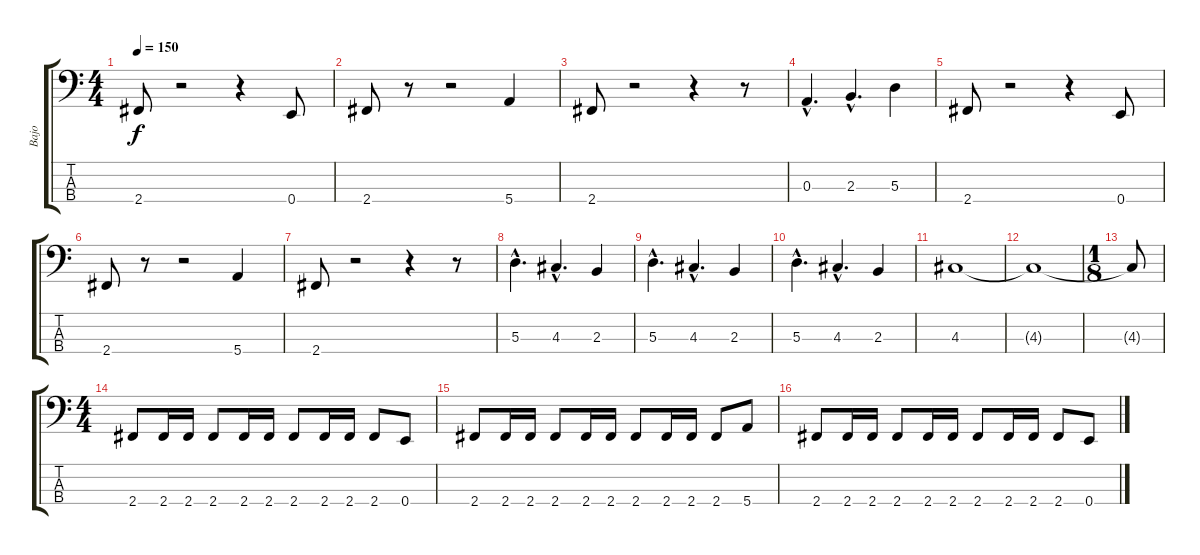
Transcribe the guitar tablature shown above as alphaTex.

\track ("Bajo" "Bajo") {instrument electricbassfinger}
\staff {score tabs}
\tuning (G2 D2 A1 E1) {hide}
\ts (4 4)
\tempo 150
\clef f4
\ks c
2.4.8{dy f instrument electricbassfinger} r.2 r.4 0.4.8 |
2.4.8 r.8 r.2 5.4.4 |
2.4.8 r.2 r.4 r.8 |
0.3{hac}.4{d} 2.3{hac}.4{d} 5.3.4 |
2.4.8 r.2 r.4 0.4.8 |
2.4.8 r.8 r.2 5.4.4 |
2.4.8 r.2 r.4 r.8 |
5.3{hac}.4{d} 4.3{hac}.4{d} 2.3.4 |
5.3{hac}.4{d} 4.3{hac}.4{d} 2.3.4 |
5.3{hac}.4{d} 4.3{hac}.4{d} 2.3.4 |
4.3.1 |
4.3{t}.1 |
\ts (1 8)
4.3{t}.8 |
\ts (4 4)
2.4.8 2.4.16 2.4.16 2.4.8 2.4.16 2.4.16 2.4.8 2.4.16 2.4.16 2.4.8 0.4.8 |
2.4.8 2.4.16 2.4.16 2.4.8 2.4.16 2.4.16 2.4.8 2.4.16 2.4.16 2.4.8 5.4.8 |
2.4.8 2.4.16 2.4.16 2.4.8 2.4.16 2.4.16 2.4.8 2.4.16 2.4.16 2.4.8 0.4.8
